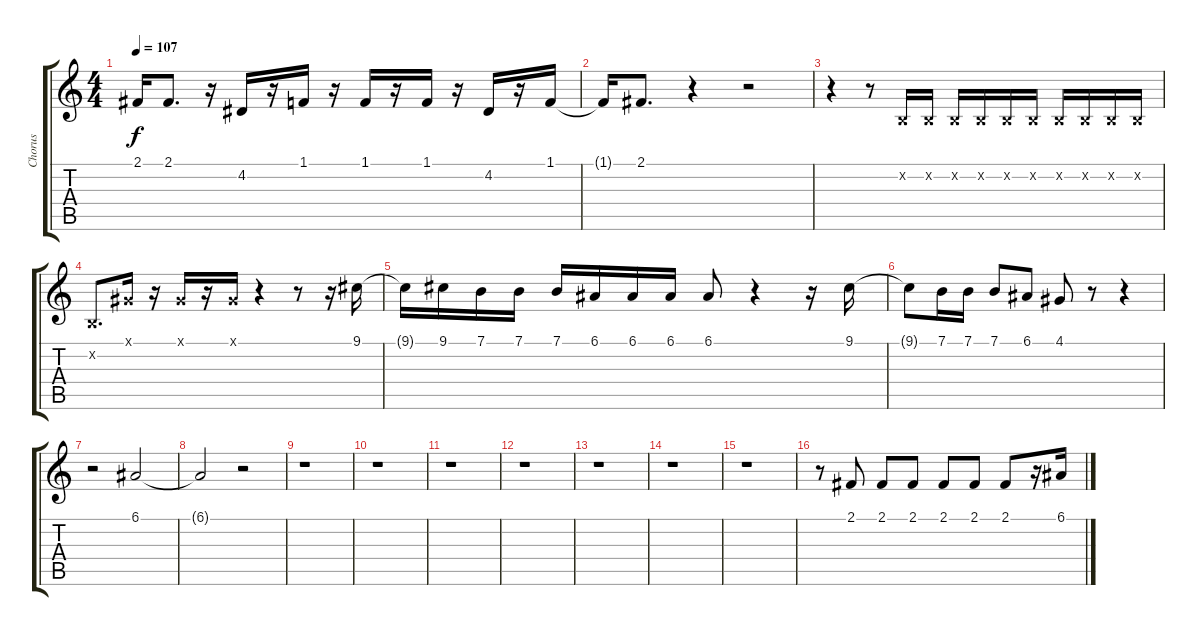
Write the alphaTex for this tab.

\track ("Chorus" "Chorus") {instrument lead1square}
\staff {score tabs}
\tuning (E4 B3 G3 D3 A2 E2) {hide}
\ts (4 4)
\tempo 107
\clef g2
\ks c
2.1{t}.16{dy f} 2.1.8{d} r.16 4.2.16 r.16 1.1.16 r.16 1.1.16 r.16 1.1.16 r.16 4.2.16 r.16 1.1.16 |
1.1{t}.16 2.1.8{d} r.4 r.2 |
r.4 r.8 0.2{x}.16 0.2{x}.16 0.2{x}.16 0.2{x}.16 0.2{x}.16 0.2{x}.16 0.2{x}.16 0.2{x}.16 0.2{x}.16 0.2{x}.16 |
0.2{x}.8{d} 4.1{x}.16 r.16 4.1{x}.16 r.16 4.1{x}.16 r.4 r.8 r.16 9.1.16 |
9.1{t}.16 9.1.16 7.1.16 7.1.16 7.1.16 6.1.16 6.1.16 6.1.16 6.1.8 r.4 r.16 9.1.16 |
9.1{t}.8 7.1.16 7.1.16 7.1.8 6.1.8 4.1.8 r.8 r.4 |
r.2 6.1.2 |
6.1{t}.2 r.2 |
r.1 |
r.1 |
r.1 |
r.1 |
r.1 |
r.1 |
r.1 |
r.8 2.1.8 2.1.8 2.1.8 2.1.8 2.1.8 2.1.8 r.16 6.1.16
